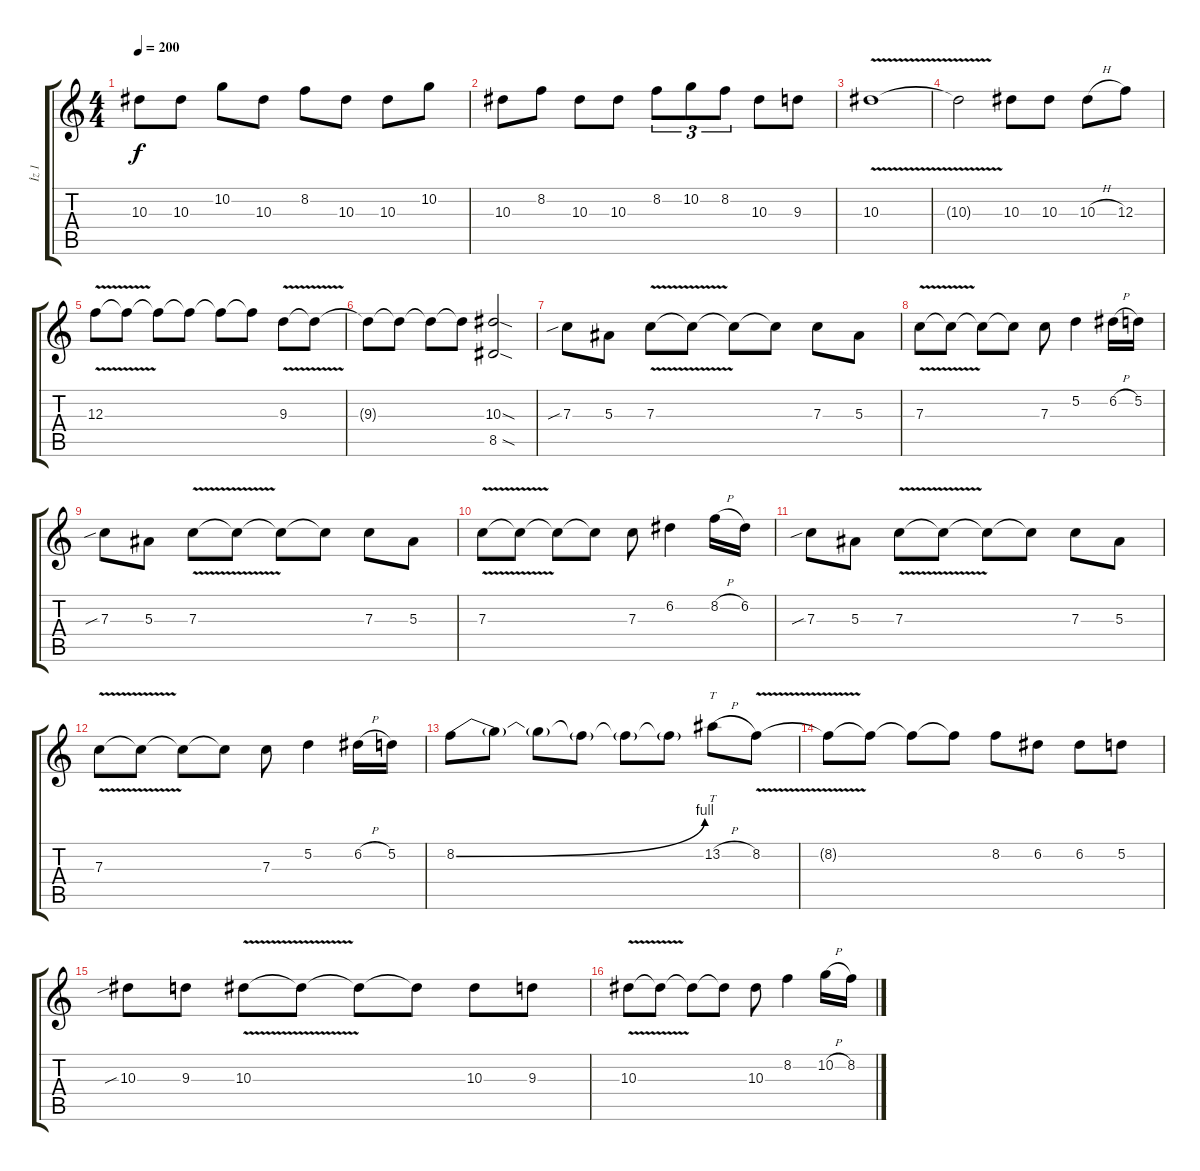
\track ("İz 1" "İz 1") {instrument distortionguitar}
\staff {score tabs}
\tuning (D4 A3 F3 C3 G2 C2) {hide}
\ts (4 4)
\tempo 200
\clef g2
\ks c
10.3.8{dy f} 10.3.8 10.2.8 10.3.8 8.2.8 10.3.8 10.3.8 10.2.8 |
10.3.8 8.2.8 10.3.8 10.3.8 8.2.8{tu (3 2)} 10.2.8{tu (3 2)} 8.2.8{tu (3 2)} 10.3.8 9.3.8 |
10.3{v}.1 |
10.3{t}.2 10.3.8 10.3.8 10.3{h}.8 12.3.8 |
12.3{v}.8 12.3{t}.8 12.3{t}.8 12.3{t}.8 12.3{t}.8 12.3{t}.8 9.3{v}.8 9.3{t}.8 |
9.3{t}.8 9.3{t}.8 9.3{t}.8 9.3{t}.8 (10.3{sod} 8.5{sod}).2 |
7.3{sib}.8 5.3.8 7.3{v}.8 7.3{t}.8 7.3{t}.8 7.3{t}.8 7.3.8 5.3.8 |
7.3{v}.8 7.3{t}.8 7.3{t}.8 7.3{t}.8 7.3.8 5.2.4 6.2{h}.16 5.2.16 |
7.3{sib}.8 5.3.8 7.3{v}.8 7.3{t}.8 7.3{t}.8 7.3{t}.8 7.3.8 5.3.8 |
7.3{v}.8 7.3{t}.8 7.3{t}.8 7.3{t}.8 7.3.8 6.2.4 8.2{h}.16 6.2.16 |
7.3{sib}.8 5.3.8 7.3{v}.8 7.3{t}.8 7.3{t}.8 7.3{t}.8 7.3.8 5.3.8 |
7.3{v}.8 7.3{t}.8 7.3{t}.8 7.3{t}.8 7.3.8 5.2.4 6.2{h}.16 5.2.16 |
8.2{be (bend 0 0 60 4)}.8 8.2{t}.8 8.2{t}.8 8.2{t}.8 8.2{t}.8 8.2{t}.8 13.2{h}.8{tt} 8.2{v}.8 |
8.2{t}.8 8.2{t}.8 8.2{t}.8 8.2{t}.8 8.2.8 6.2.8 6.2.8 5.2.8 |
10.3{sib}.8 9.3.8 10.3{v}.8 10.3{t}.8 10.3{t}.8 10.3{t}.8 10.3.8 9.3.8 |
10.3{v}.8 10.3{t}.8 10.3{t}.8 10.3{t}.8 10.3.8 8.2.4 10.2{h}.16 8.2.16
